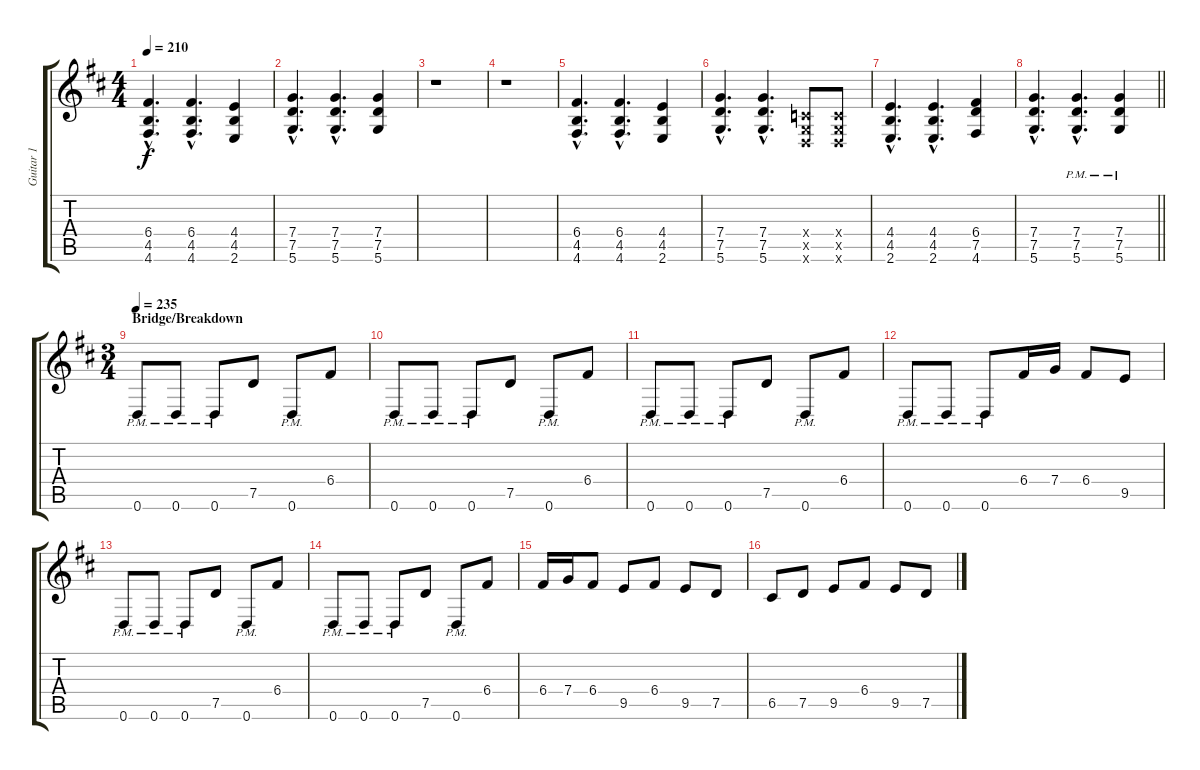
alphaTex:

\track ("Guitar 1" "Guitar 1") {instrument distortionguitar}
\staff {score tabs}
\tuning (D4 A3 F3 C3 G2 D2) {hide}
\ts (4 4)
\tempo 210
\clef g2
\ks d
(6.4{hac} 4.5{hac} 4.6{hac}).4{d dy f} (6.4{hac} 4.5{hac} 4.6{hac}).4{d} (4.4 4.5 2.6).4 |
(7.4{hac} 7.5{hac} 5.6{hac}).4{d} (7.4{hac} 7.5{hac} 5.6{hac}).4{d} (7.4 7.5 5.6).4 |
r.1 |
r.1 |
(6.4{hac} 4.5{hac} 4.6{hac}).4{d} (6.4{hac} 4.5{hac} 4.6{hac}).4{d} (4.4 4.5 2.6).4 |
(7.4{hac} 7.5{hac} 5.6{hac}).4{d} (7.4{hac} 7.5{hac} 5.6{hac}).4{d} (0.4{x} 0.5{x} 0.6{x}).8 (0.4{x} 0.5{x} 0.6{x}).8 |
(4.4{hac} 4.5{hac} 2.6{hac}).4{d} (4.4{hac} 4.5{hac} 2.6{hac}).4{d} (6.4 7.5 4.6).4 |
\barLineRight lightlight
(7.4{hac} 7.5{hac} 5.6{hac}).4{d} (7.4{hac pm} 7.5{hac pm} 5.6{hac pm}).4{d} (7.4{pm} 7.5{pm} 5.6{pm}).4 |
\ts (3 4)
\section ("" "Bridge/Breakdown")
\tempo 235
0.6{pm}.8 0.6{pm}.8 0.6{pm}.8 7.5.8 0.6{pm}.8 6.4.8 |
0.6{pm}.8 0.6{pm}.8 0.6{pm}.8 7.5.8 0.6{pm}.8 6.4.8 |
0.6{pm}.8 0.6{pm}.8 0.6{pm}.8 7.5.8 0.6{pm}.8 6.4.8 |
0.6{pm}.8 0.6{pm}.8 0.6{pm}.8 6.4.16 7.4.16 6.4.8 9.5.8 |
0.6{pm}.8 0.6{pm}.8 0.6{pm}.8 7.5.8 0.6{pm}.8 6.4.8 |
0.6{pm}.8 0.6{pm}.8 0.6{pm}.8 7.5.8 0.6{pm}.8 6.4.8 |
6.4.16 7.4.16 6.4.8 9.5.8 6.4.8 9.5.8 7.5.8 |
6.5.8 7.5.8 9.5.8 6.4.8 9.5.8 7.5.8
